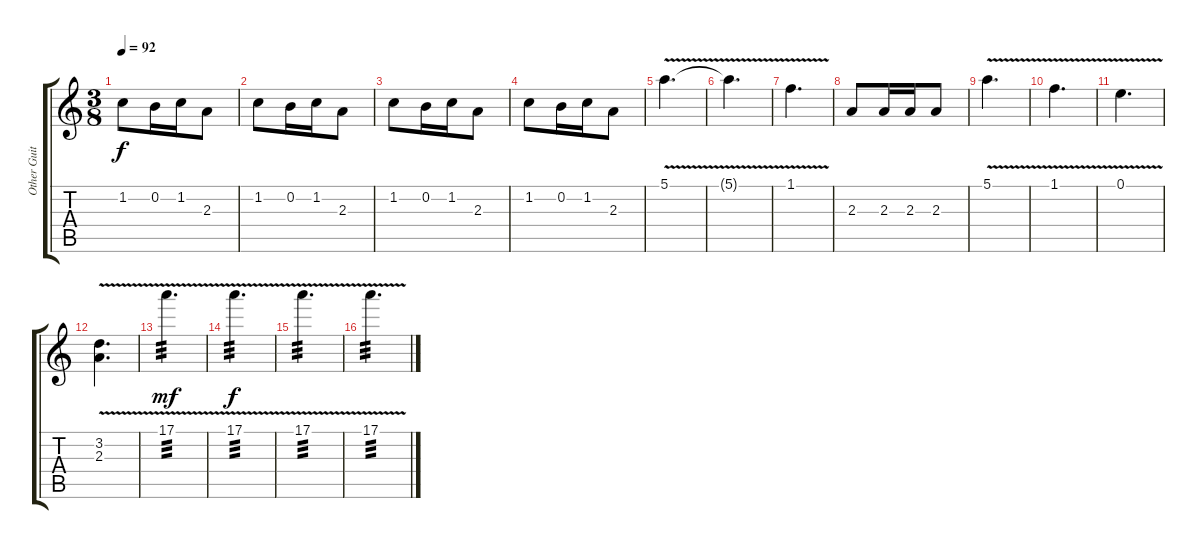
\track ("Other Guitar" "Other Guit") {instrument overdrivenguitar}
\staff {score tabs}
\tuning (E4 B3 G3 D3 A2 E2) {hide}
\ts (3 8)
\tempo 92
\clef g2
\ks c
1.2.8{dy f} 0.2.16 1.2.16 2.3.8 |
1.2.8 0.2.16 1.2.16 2.3.8 |
1.2.8 0.2.16 1.2.16 2.3.8 |
1.2.8 0.2.16 1.2.16 2.3.8 |
5.1{v}.4{d} |
5.1{t}.4{d} |
1.1{v}.4{d} |
2.3.8 2.3.16 2.3.16 2.3.8 |
5.1{v}.4{d} |
1.1{v}.4{d} |
0.1{v}.4{d} |
(3.2{v} 2.3).4{d} |
17.1{v}.4{d tp 3 dy mf} |
17.1{v}.4{d tp 3 dy f} |
17.1{v}.4{d tp 3} |
17.1{v}.4{d tp 3}
